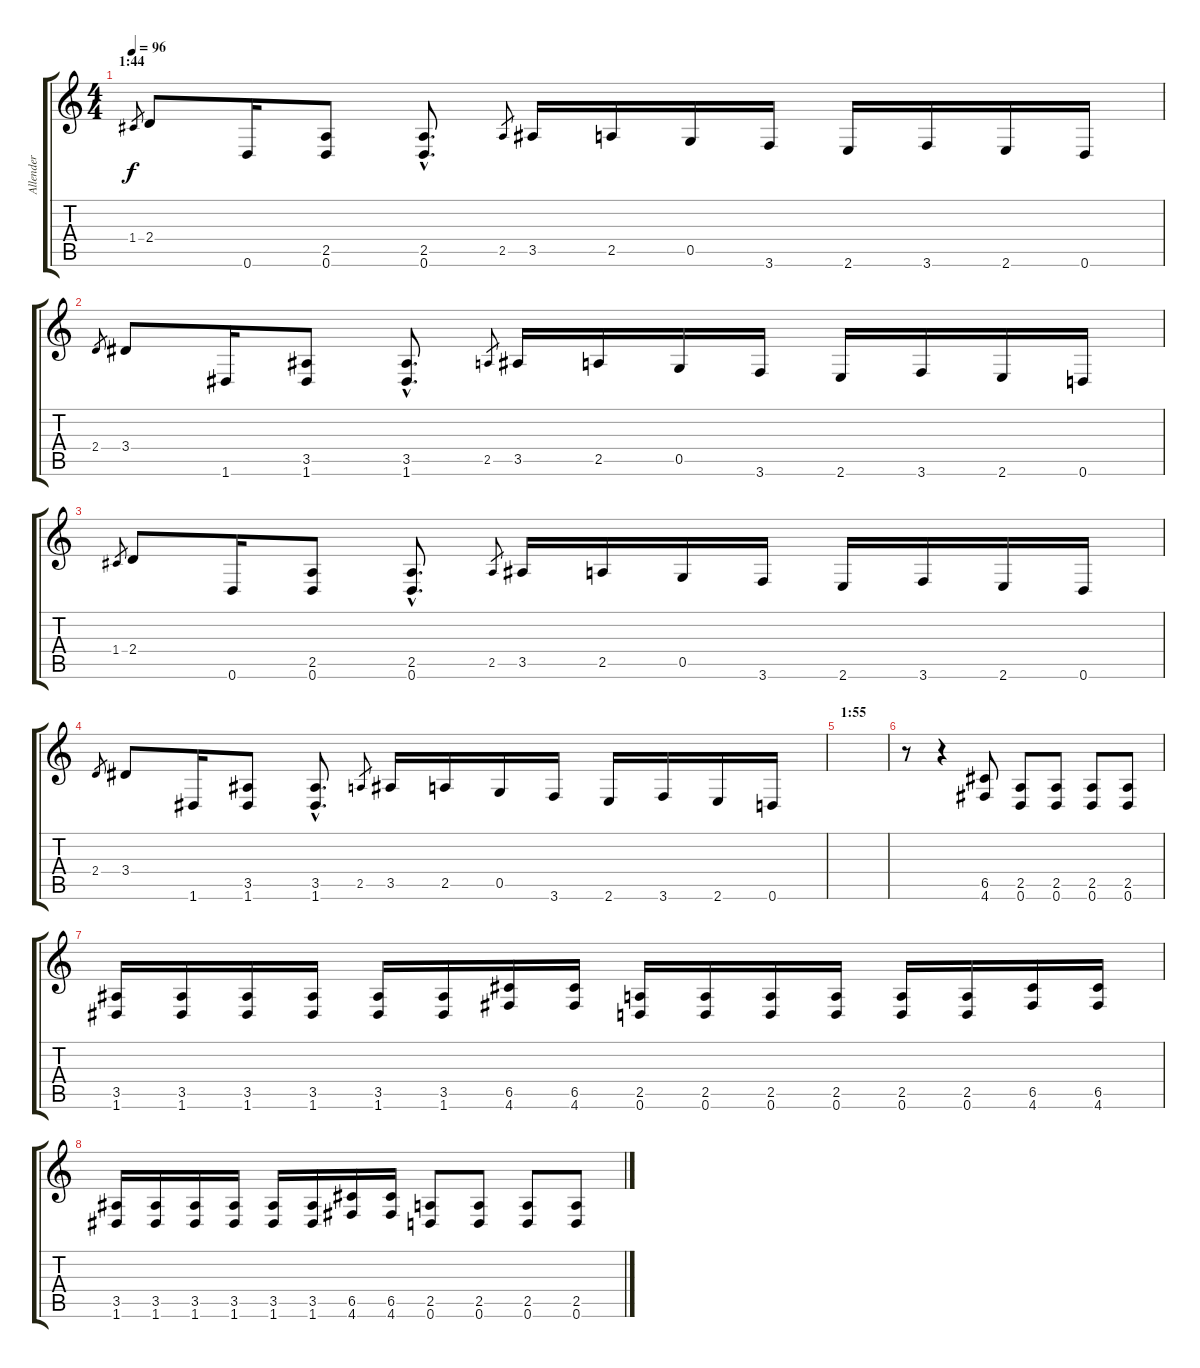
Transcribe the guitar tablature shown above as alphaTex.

\track ("Allender" "Allender") {instrument distortionguitar}
\staff {score tabs}
\tuning (D4 A3 F3 C3 G2 D2) {hide}
\ts (4 4)
\section ("" "1:44")
\tempo 96
\clef g2
\ks c
1.4.8{gr dy f} 2.4.8 0.6.16 (2.5 0.6).8 (2.5{hac} 0.6{hac}).8{d} 2.5.8{gr} 3.5.16 2.5.16 0.5.16 3.6.16 2.6.16 3.6.16 2.6.16 0.6.16 |
2.4.8{gr} 3.4.8 1.6.16 (3.5 1.6).8 (3.5{hac} 1.6{hac}).8{d} 2.5.8{gr} 3.5.16 2.5.16 0.5.16 3.6.16 2.6.16 3.6.16 2.6.16 0.6.16 |
1.4.8{gr} 2.4.8 0.6.16 (2.5 0.6).8 (2.5{hac} 0.6{hac}).8{d} 2.5.8{gr} 3.5.16 2.5.16 0.5.16 3.6.16 2.6.16 3.6.16 2.6.16 0.6.16 |
2.4.8{gr} 3.4.8 1.6.16 (3.5 1.6).8 (3.5{hac} 1.6{hac}).8{d} 2.5.8{gr} 3.5.16 2.5.16 0.5.16 3.6.16 2.6.16 3.6.16 2.6.16 0.6.16 |
\section ("" "1:55")
|
r.8 r.4 (6.5 4.6).8 (2.5 0.6).8 (2.5 0.6).8 (2.5 0.6).8 (2.5 0.6).8 |
(3.5 1.6).16 (3.5 1.6).16 (3.5 1.6).16 (3.5 1.6).16 (3.5 1.6).16 (3.5 1.6).16 (6.5 4.6).16 (6.5 4.6).16 (2.5 0.6).16 (2.5 0.6).16 (2.5 0.6).16 (2.5 0.6).16 (2.5 0.6).16 (2.5 0.6).16 (6.5 4.6).16 (6.5 4.6).16 |
(3.5 1.6).16 (3.5 1.6).16 (3.5 1.6).16 (3.5 1.6).16 (3.5 1.6).16 (3.5 1.6).16 (6.5 4.6).16 (6.5 4.6).16 (2.5 0.6).8 (2.5 0.6).8 (2.5 0.6).8 (2.5 0.6).8
